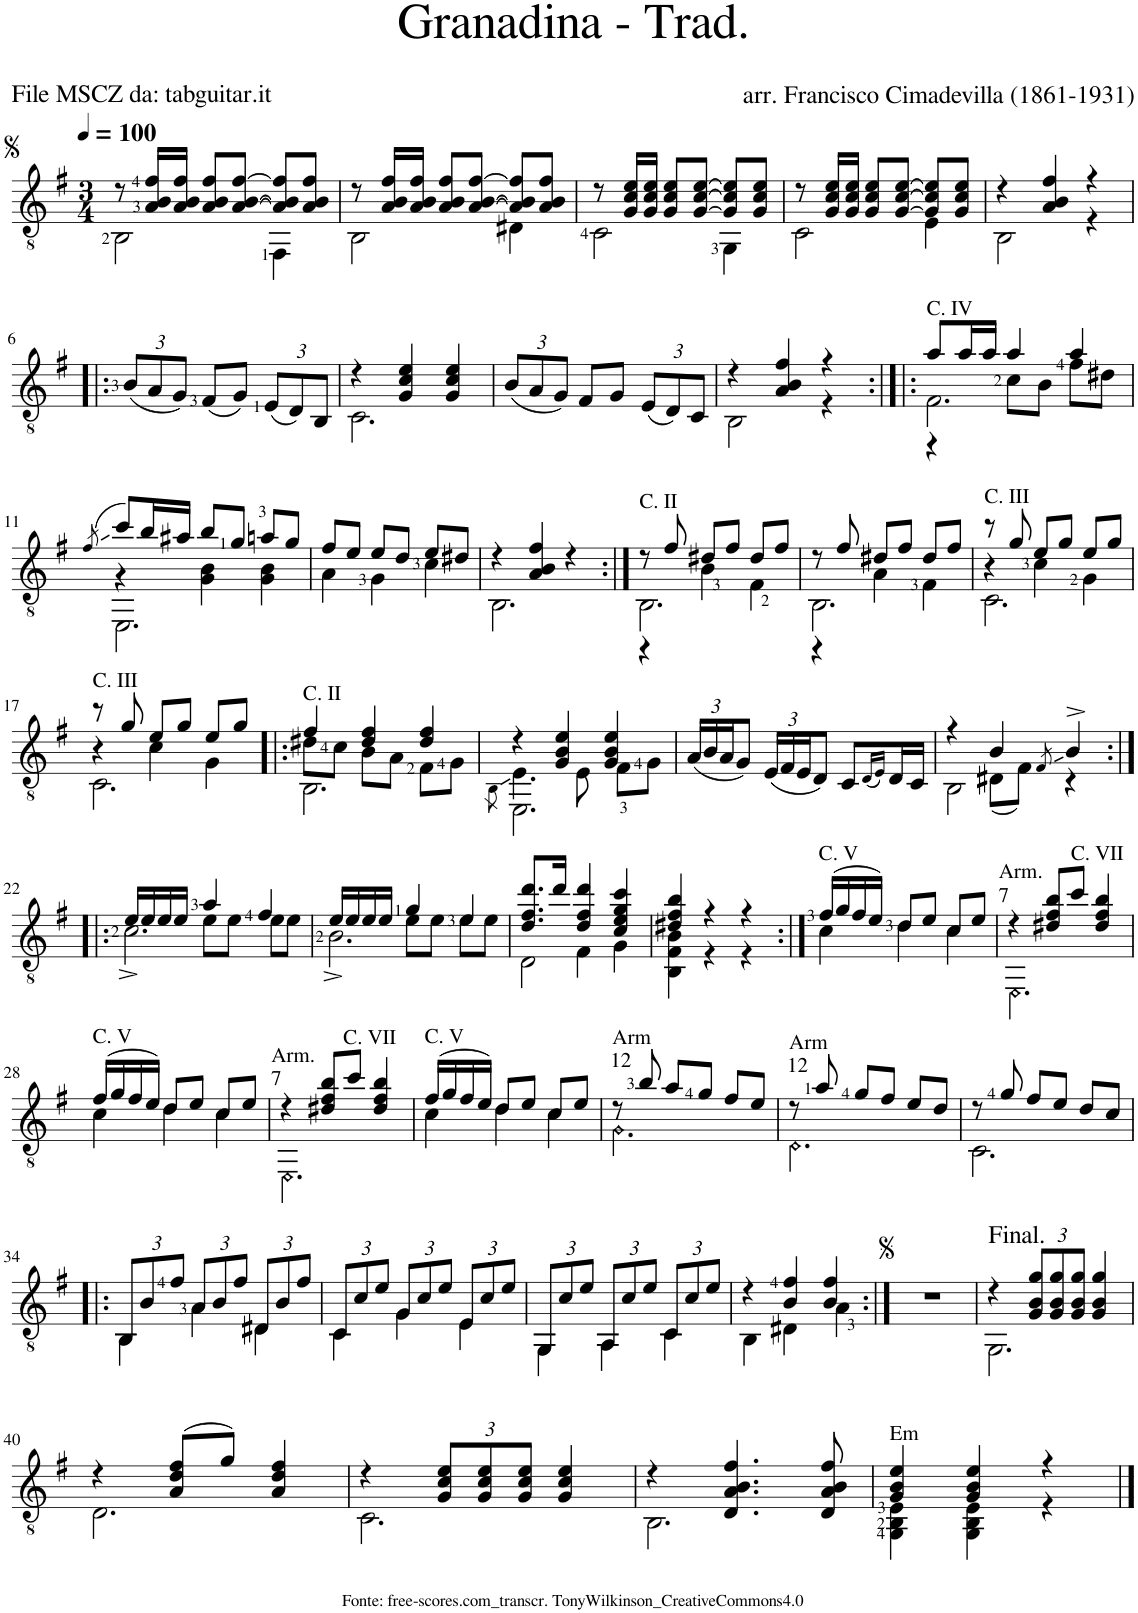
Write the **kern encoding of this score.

**kern
*part1
*staff1
*I"Guitar
*I'Guit.
*clefGv2
*k[f#]
*M3/4
*MM100
=1
*^
8r	2BB\
16A/ 16B/ 16f#/LL	.
16A/ 16B/ 16f#/JJ	.
8A/ 8B/ 8f#/L	.
[8A/ [8B/ [8f#/J	.
8A/] 8B/] 8f#/]L	4FF#\
8A/ 8B/ 8f#/J	.
=2	=2
8r	2BB\
16A/ 16B/ 16f#/LL	.
16A/ 16B/ 16f#/JJ	.
8A/ 8B/ 8f#/L	.
[8A/ [8B/ [8f#/J	.
8A/] 8B/] 8f#/]L	4D#X\
8A/ 8B/ 8f#/J	.
=3	=3
8r	2C\
16G/ 16c/ 16e/LL	.
16G/ 16c/ 16e/JJ	.
8G/ 8c/ 8e/L	.
[8G/ [8c/ [8e/J	.
8G/] 8c/] 8e/]L	4GG\
8G/ 8c/ 8e/J	.
=4	=4
8r	2C\
16G/ 16c/ 16e/LL	.
16G/ 16c/ 16e/JJ	.
8G/ 8c/ 8e/L	.
[8G/ [8c/ [8e/J	.
8G/] 8c/] 8e/]L	4E\
8G/ 8c/ 8e/J	.
=5	=5
4r	2BB\
4A/ 4B/ 4f#/	.
4r	4r
*v	*v
!!LO:LB:g=z
=6!|:
*Xbrackettup
(12B/L
12A/
12G/J)
(8F#/L
8G/J)
(12E/L
12D/)
12BB/J
=7
*^
4r	2.C\
4G/ 4c/ 4e/	.
4G/ 4c/ 4e/	.
*v	*v
=8
(12B/L
12A/
12G/J)
8F#/L
8G/J
(12E/L
12D/)
12C/J
=9
*^
4r	2BB\
4A/ 4B/ 4f#/	.
4r	4r
=10:|!|:	=10:|!|:
*	*^
!LO:TX:a:t=C. IV	!	!
8a/L	2.F#\	4r
16a/L	.	.
16a/JJ	.	.
4a/	.	8c\L
.	.	8B\J
4a/	.	8f#\L
.	.	8d#X\J
!!LO:LB:g=z	!!	!!
=11	=11	=11
(8qf#/	.	.
8cc/L)	4r	2.EE\
16b/L	.	.
16a#X/JJ	.	.
8b/L	4G\ 4B\	.
8g/J	.	.
8an/L	4G\ 4B\	.
8g/J	.	.
*	*v	*v
=12	=12
8f#/L	4A\
8e/J	.
8e/L	4G\
8d/J	.
8e/L	4c\
8d#X/J	.
=13	=13
4r	2.BB\
4A/ 4B/ 4f#/	.
4r	.
=14:|!	=14:|!
*	*^
!LO:TX:a:t=C. II	!	!
8r	2.BB\	4r
8f#/	.	.
8d#X/L	.	4B\
8f#/J	.	.
8d#/L	.	4F#\
8f#/J	.	.
=15	=15	=15
8r	2.BB\	4r
8f#/	.	.
8d#X/L	.	4A\
8f#/J	.	.
8d#/L	.	4F#\
8f#/J	.	.
=16	=16	=16
!LO:TX:a:t=C. III	!	!
8r	4r	2.C\
8g/	.	.
8e/L	4c\	.
8g/J	.	.
8e/L	4G\	.
8g/J	.	.
!!LO:LB:g=z	!!	!!
=17	=17	=17
!LO:TX:a:t=C. III	!	!
8r	4r	2.C\
8g/	.	.
8e/L	4c\	.
8g/J	.	.
8e/L	4G\	.
8g/J	.	.
=18!|:	=18!|:	=18!|:
!LO:TX:a:t=C. II	!	!
4f#/	8d#X\L	2.BB\
.	8c\J	.
4d#/ 4f#/	8B\L	.
.	8A\J	.
4d#/ 4f#/	8F#\L	.
.	8G\J	.
=19	=19	=19
.	8qBB\	.
4r	4.E\	2.EE\
4G/ 4B/ 4e/	.	.
.	8E\	.
4G/ 4B/ 4e/	8F#\L	.
.	8G\J	.
*v	*v	*v
=20
(24A/LL
24B/
24A/J
8G/J)
(24E/LL
24F#/
24E/J
8D/J)
8C/L
(16qD/LL
16qE/JJ)
16D/L
16C/JJ
=21
*^
*	*^
4r	4ryy	2BB\
4B/	(8D#X\L	.
.	8F#\J)	.
8qF#/	.	.
4B^/	4r	4ryy
!!LO:LB:g=z	!!	!!
=22:|!|:	=22:|!|:	=22:|!|:
16e/LL	2.c^\	4ryy
16e/	.	.
16e/	.	.
16e/JJ	.	.
4a/	.	8e\L
.	.	8e\J
4f#/	.	8e\L
.	.	8e\J
=23	=23	=23
16e/LL	4ryy	2.B^\
16e/	.	.
16e/	.	.
16e/JJ	.	.
4g/	8e\L	.
.	8e\J	.
4e/	8e\L	.
.	8e\J	.
=24	=24	=24
8.d/ 8.f#/ 8.dd/L	2D\	4ryy
16dd/Jk	.	.
4d/ 4f#/ 4dd/	.	4F#\
4c/ 4e/ 4g/ 4cc/	4ryy	4G\
*	*v	*v
=25	=25
4d#X/ 4f#/ 4b/	4BB\ 4F#\ 4B\
4r	4r
4r	4r
=26:|!	=26:|!
!LO:TX:a:t=C. V	!
(16f#/LL	4c\
16g/	.
16f#/	.
16e/JJ)	.
8d/L	4d\
8e/J	.
8c/L	4c\
8e/J	.
=27	=27
!LO:TX:a:t=C. VII	!
!LO:TX:a:t=Arm.	!
!LO:TX:a:t=7	!
4r	2.EE\
8d#X/ 8f#/ 8b/L	.
8cc/J	.
4d#/ 4f#/ 4b/	.
!!LO:LB:g=z	!!
=28	=28
!LO:TX:a:t=C. V	!
(16f#/LL	4c\
16g/	.
16f#/	.
16e/JJ)	.
8d/L	4d\
8e/J	.
8c/L	4c\
8e/J	.
=29	=29
!LO:TX:a:t=C. VII	!
!LO:TX:a:t=Arm.	!
!LO:TX:a:t=7	!
4r	2.EE\
8d#X/ 8f#/ 8b/L	.
8cc/J	.
4d#/ 4f#/ 4b/	.
=30	=30
!LO:TX:a:t=C. V	!
(16f#/LL	4c\
16g/	.
16f#/	.
16e/JJ)	.
8d/L	4d\
8e/J	.
8c/L	4c\
8e/J	.
=31	=31
!LO:TX:a:t=Arm	!
!LO:TX:a:t=12	!
8r	2.G\
8b/	.
8a/L	.
8g/J	.
8f#/L	.
8e/J	.
=32	=32
!LO:TX:a:t=Arm	!
!LO:TX:a:t=12	!
8r	2.D\
8a/	.
8g/L	.
8f#/J	.
8e/L	.
8d/J	.
=33	=33
8r	2.C\
8g/	.
8f#/L	.
8e/J	.
8d/L	.
8c/J	.
!!LO:LB:g=z	!!
=34!|:	=34!|:
12BB/L	4BB\
12B/	.
12f#/J	.
12A/L	4A\
12B/	.
12f#/J	.
12D#X/L	4D#\
12B/	.
12f#/J	.
=35	=35
12C/L	4C\
12c/	.
12e/J	.
12G/L	4G\
12c/	.
12e/J	.
12E/L	4E\
12c/	.
12e/J	.
=36	=36
12GG/L	4GG\
12c/	.
12e/J	.
12AA/L	4AA\
12c/	.
12e/J	.
12C/L	4C\
12c/	.
12e/J	.
=37	=37
4r	4BB\
4B/ 4f#/	4D#X\
4B/ 4f#/	4A\
*v	*v
=38:|!
2.r
=39
*^
!LO:TX:a:t=Final.	!
4r	2.GG\
12G/ 12B/ 12g/L	.
12G/ 12B/ 12g/	.
12G/ 12B/ 12g/J	.
4G/ 4B/ 4g/	.
!!LO:LB:g=z	!!
=40	=40
4r	2.D\
(8A/ 8d/ 8f#/L	.
8g/J)	.
4A/ 4d/ 4f#/	.
=41	=41
4r	2.C\
12G/ 12c/ 12e/L	.
12G/ 12c/ 12e/	.
12G/ 12c/ 12e/J	.
4G/ 4c/ 4e/	.
=42	=42
4r	2.BB\
4.D/ 4.A/ 4.B/ 4.f#/	.
8D/ 8A/ 8B/ 8f#/	.
=43	=43
!LO:TX:a:t=Em	!
4G/ 4B/ 4e/	4GG\ 4BB\ 4E\
4G/ 4B/ 4e/	4GG\ 4BB\ 4E\
4r	4r
*v	*v
==
*-
